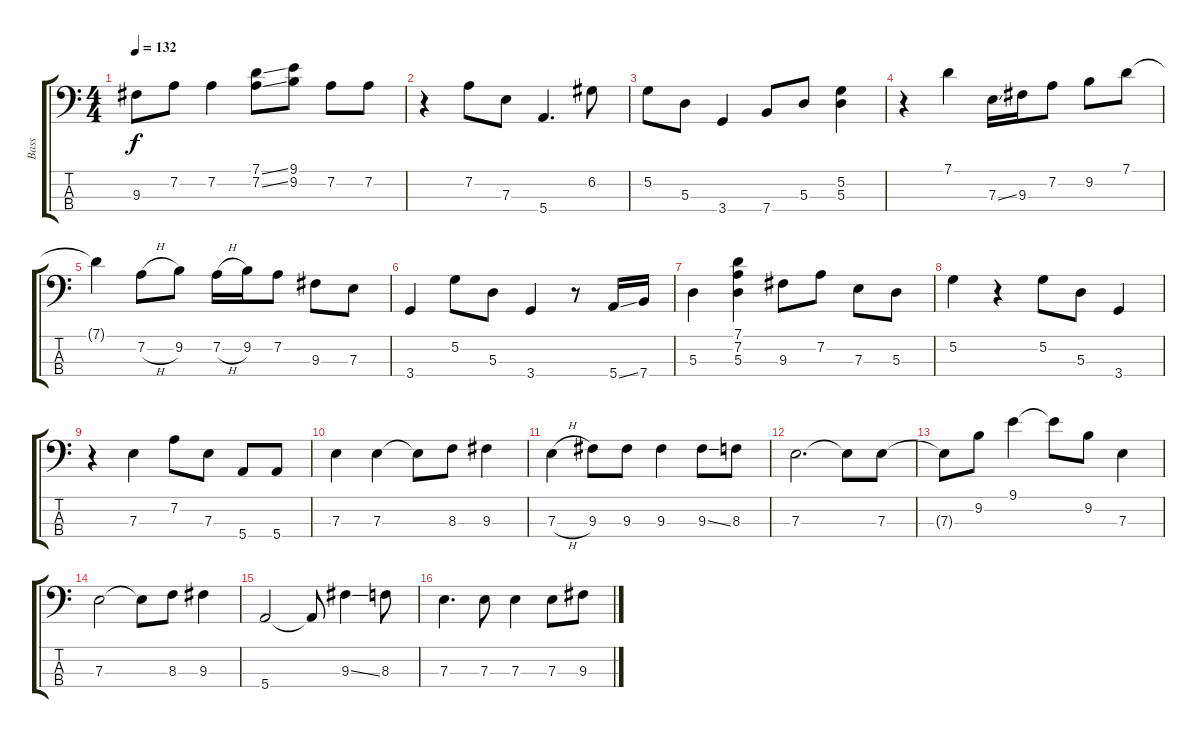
\track ("Bass" "Bass") {instrument electricbassfinger}
\staff {score tabs}
\tuning (G2 D2 A1 E1) {hide}
\ts (4 4)
\tempo 132
\clef f4
\ks c
9.3.8{dy f} 7.2.8 7.2.4 (7.1{ss} 7.2{ss}).8 (9.1 9.2).8 7.2.8 7.2.8 |
r.4 7.2.8 7.3.8 5.4.4{d} 6.2.8 |
5.2.8 5.3.8 3.4.4 7.4.8 5.3.8 (5.2 5.3).4 |
r.4 7.1.4 7.3{ss}.16 9.3.16 7.2.8 9.2.8 7.1.8 |
7.1{t}.4 7.2{h}.8 9.2.8 7.2{h}.16 9.2.16 7.2.8 9.3.8 7.3.8 |
3.4.4 5.2.8 5.3.8 3.4.4 r.8 5.4{ss}.16 7.4.16 |
5.3.4 (7.1 7.2 5.3).4 9.3.8 7.2.8 7.3.8 5.3.8 |
5.2.4 r.4 5.2.8 5.3.8 3.4.4 |
r.4 7.3.4 7.2.8 7.3.8 5.4.8 5.4.8 |
7.3.4 7.3.4 7.3{t}.8 8.3.8 9.3.4 |
7.3{h}.4 9.3.8 9.3.8 9.3.4 9.3{ss}.8 8.3.8 |
7.3.2{d} 7.3{t}.8 7.3.8 |
7.3{t}.8 9.2.8 9.1.4 9.1{t}.8 9.2.8 7.3.4 |
7.3.2 7.3{t}.8 8.3.8 9.3.4 |
5.4.2 5.4{t}.8 9.3{ss}.4 8.3.8 |
7.3.4{d} 7.3.8 7.3.4 7.3.8 9.3.8
